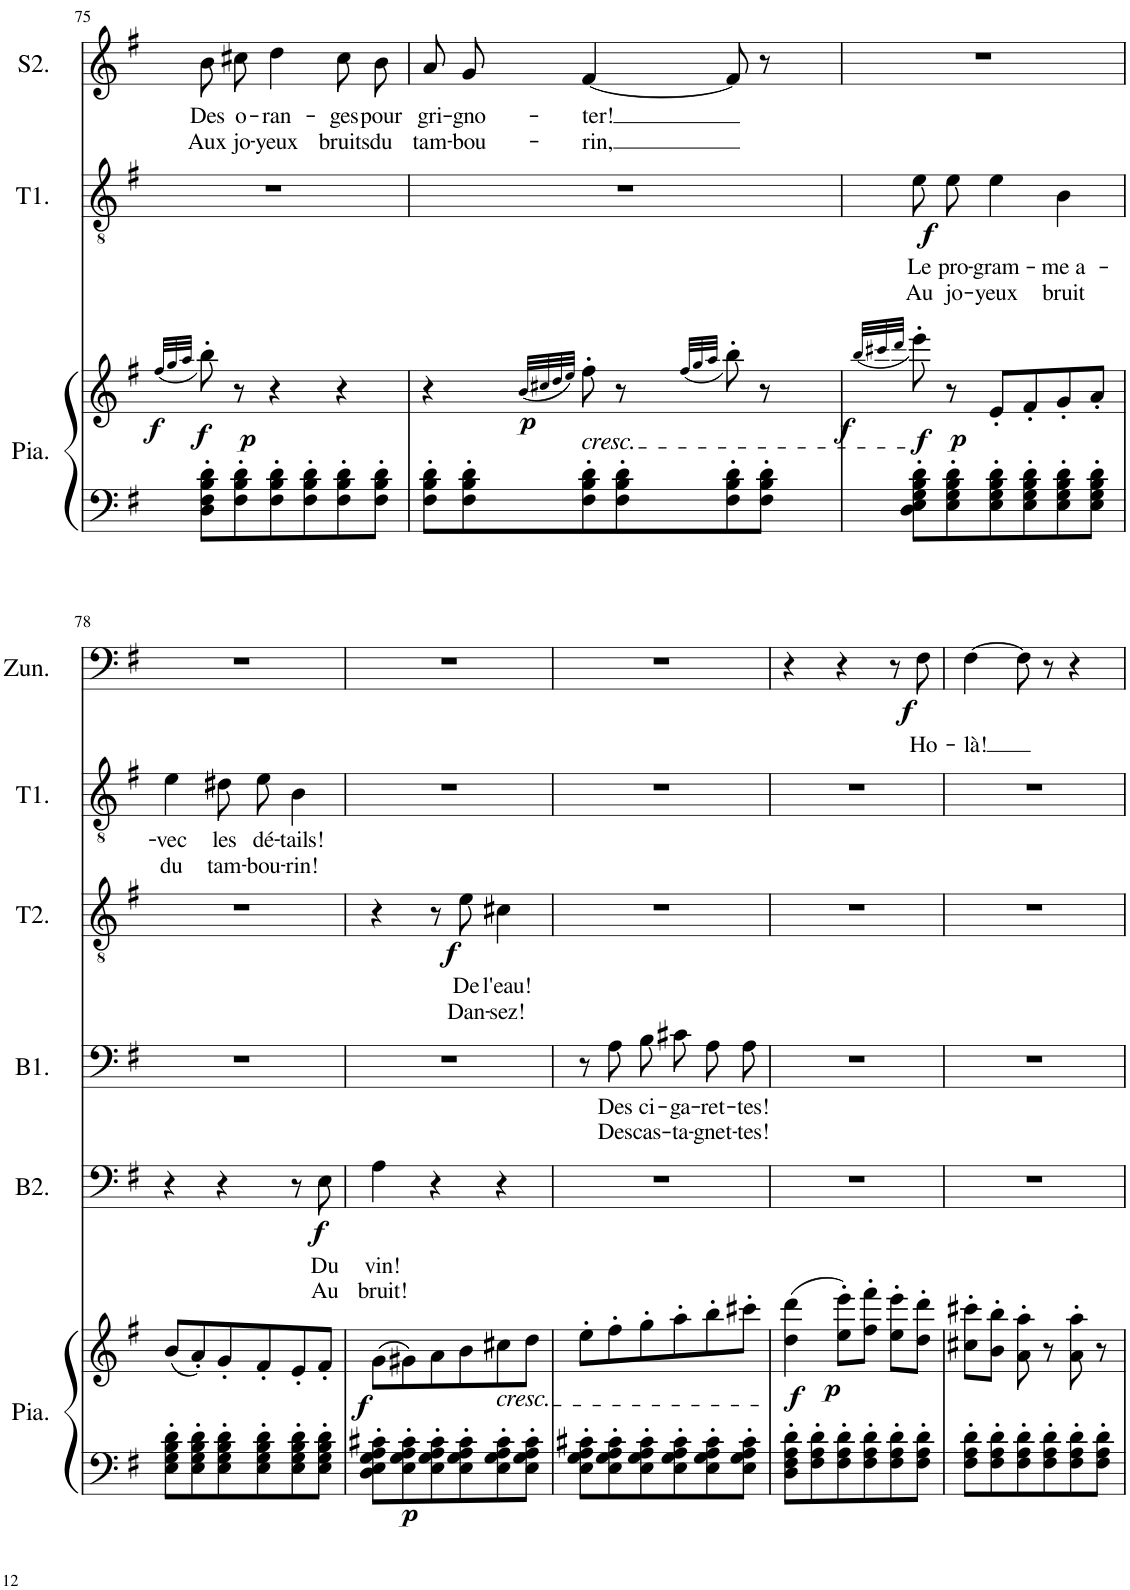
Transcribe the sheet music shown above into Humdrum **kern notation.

**kern	**kern	**dynam	**kern	**text	**text	**dynam	**kern	**text	**text	**kern	**text	**text	**dynam	**kern	**text	**text	**dynam	**kern	**text	**text	**kern	**text	**dynam
*part7	*part7	*part7	*part6	*part6	*part6	*part6	*part5	*part5	*part5	*part4	*part4	*part4	*part4	*part3	*part3	*part3	*part3	*part2	*part2	*part2	*part1	*part1	*part1
*staff8	*staff7	*staff7/8	*staff6	*staff6	*staff6	*staff6	*staff5	*staff5	*staff5	*staff4	*staff4	*staff4	*staff4	*staff3	*staff3	*staff3	*staff3	*staff2	*staff2	*staff2	*staff1	*staff1	*staff1
*I"Piano	*	*	*I"Basse 2	*	*	*	*I"Basse 1	*	*	*I"Ténor 2	*	*	*	*I"Ténor1	*	*	*	*I"Soprano 2	*	*	*I"Zuniga	*	*
*I'Pia.	*	*	*I'B2.	*	*	*	*I'B1.	*	*	*I'T2.	*	*	*	*I'T1.	*	*	*	*I'S2.	*	*	*I'Zun.	*	*
!!LO:PB:g=z
*clefF4	*clefG2	*	*clefF4	*	*	*	*clefF4	*	*	*clefGv2	*	*	*	*clefGv2	*	*	*	*clefG2	*	*	*clefF4	*	*
*k[f#]	*k[f#]	*	*k[f#]	*	*	*	*k[f#]	*	*	*k[f#]	*	*	*	*k[f#]	*	*	*	*k[f#]	*	*	*k[f#]	*	*
*M3/4	*M3/4	*	*M3/4	*	*	*	*M3/4	*	*	*M3/4	*	*	*	*M3/4	*	*	*	*M3/4	*	*	*M3/4	*	*
=75	=75	=75	=75	=75	=75	=75	=75	=75	=75	=75	=75	=75	=75	=75	=75	=75	=75	=75	=75	=75	=75	=75	=75
.	(32qff#/LLL	.	.	.	.	.	.	.	.	.	.	.	.	.	.	.	.	.	.	.	.	.	.
.	32qgg/	.	.	.	.	.	.	.	.	.	.	.	.	.	.	.	.	.	.	.	.	.	.
.	32qaa/JJJ	.	.	.	.	.	.	.	.	.	.	.	.	.	.	.	.	.	.	.	.	.	.
!	!	!LO:DY:b	!	!	!	!	!	!	!	!	!	!	!	!	!	!	!	!	!LO:LY:b	!LO:LY:b	!	!	!
!	!	!LO:DY:n=1:b	!	!	!	!	!	!	!	!	!	!	!	!	!	!	!	!	!	!	!	!	!
8D\' 8F#\' 8B\' 8d\'L	8bb'\)	f f	2.r	.	.	.	2.r	.	.	2.r	.	.	.	2.r	.	.	.	8b\L	Des	Aux	2.r	.	.
!	!	!LO:DY:n=2:b	!	!	!	!	!	!	!	!	!	!	!	!	!	!	!	!	!LO:LY:b	!LO:LY:b	!	!	!
8F#\' 8B\' 8d\'	8r	p	.	.	.	.	.	.	.	.	.	.	.	.	.	.	.	8cc#X\J	o-	jo-	.	.	.
!	!	!	!	!	!	!	!	!	!	!	!	!	!	!	!	!	!	!	!LO:LY:b	!LO:LY:b	!	!	!
8F#\' 8B\' 8d\'	4r	.	.	.	.	.	.	.	.	.	.	.	.	.	.	.	.	4dd\	-ran-	-yeux	.	.	.
8F#\' 8B\' 8d\'	.	.	.	.	.	.	.	.	.	.	.	.	.	.	.	.	.	.	.	.	.	.	.
!	!	!	!	!	!	!	!	!	!	!	!	!	!	!	!	!	!	!	!LO:LY:b	!LO:LY:b	!	!	!
8F#\' 8B\' 8d\'	4r	.	.	.	.	.	.	.	.	.	.	.	.	.	.	.	.	8cc#\L	-ges	bruits	.	.	.
!	!	!	!	!	!	!	!	!	!	!	!	!	!	!	!	!	!	!	!LO:LY:b	!LO:LY:b	!	!	!
8F#\' 8B\' 8d\'J	.	.	.	.	.	.	.	.	.	.	.	.	.	.	.	.	.	8b\J	pour	du	.	.	.
=76	=76	=76	=76	=76	=76	=76	=76	=76	=76	=76	=76	=76	=76	=76	=76	=76	=76	=76	=76	=76	=76	=76	=76
*	*^	*	*	*	*	*	*	*	*	*	*	*	*	*	*	*	*	*	*	*	*	*	*
!	!	!	!	!	!	!	!	!	!	!	!	!	!	!	!	!	!	!	!	!LO:LY:b	!LO:LY:b	!	!	!
8F#\' 8B\' 8d\'L	4r	8ryy	.	2.r	.	.	.	2.r	.	.	2.r	.	.	.	2.r	.	.	.	8a/L	gri-	tam-	2.r	.	.
!	!	!	!	!	!	!	!	!	!	!	!	!	!	!	!	!	!	!	!	!LO:LY:b	!LO:LY:b	!	!	!
8F#\' 8B\' 8d\'	.	32bLLL	.	.	.	.	.	.	.	.	.	.	.	.	.	.	.	.	8g/J	-gno-	-bou-	.	.	.
.	.	32cc#X	.	.	.	.	.	.	.	.	.	.	.	.	.	.	.	.	.	.	.	.	.	.
.	.	32dd	.	.	.	.	.	.	.	.	.	.	.	.	.	.	.	.	.	.	.	.	.	.
!	!	!	!LO:DY:b	!	!	!	!	!	!	!	!	!	!	!	!	!	!	!	!	!	!	!	!	!
.	.	32eeJJJ	p	.	.	.	.	.	.	.	.	.	.	.	.	.	.	.	.	.	.	.	.	.
.	(32qb/LLL	.	.	.	.	.	.	.	.	.	.	.	.	.	.	.	.	.	.	.	.	.	.	.
.	32qcc#X/	.	.	.	.	.	.	.	.	.	.	.	.	.	.	.	.	.	.	.	.	.	.	.
.	32qdd/	.	.	.	.	.	.	.	.	.	.	.	.	.	.	.	.	.	.	.	.	.	.	.
.	32qee/JJJ)	.	.	.	.	.	.	.	.	.	.	.	.	.	.	.	.	.	.	.	.	.	.	.
!	!LO:TX:b:i:t=cresc.	!	!	!	!	!	!	!	!	!	!	!	!	!	!	!	!	!	!	!	!	!	!	!
!	!	!	!	!	!	!	!	!	!	!	!	!	!	!	!	!	!	!	!	!LO:LY:b	!LO:LY:b	!	!	!
8F#\' 8B\' 8d\'	8ff#'\	8ff#'	.	.	.	.	.	.	.	.	.	.	.	.	.	.	.	.	[4f#/	-ter!	-rin,	.	.	.
8F#\' 8B\' 8d\'	8r	32ryy	.	.	.	.	.	.	.	.	.	.	.	.	.	.	.	.	.	.	.	.	.	.
.	.	32ff#LLL	.	.	.	.	.	.	.	.	.	.	.	.	.	.	.	.	.	.	.	.	.	.
.	.	32gg	.	.	.	.	.	.	.	.	.	.	.	.	.	.	.	.	.	.	.	.	.	.
.	.	32aaJJJ	.	.	.	.	.	.	.	.	.	.	.	.	.	.	.	.	.	.	.	.	.	.
.	(32qff#/LLL	.	.	.	.	.	.	.	.	.	.	.	.	.	.	.	.	.	.	.	.	.	.	.
.	32qgg/	.	.	.	.	.	.	.	.	.	.	.	.	.	.	.	.	.	.	.	.	.	.	.
.	32qaa/JJJ	.	.	.	.	.	.	.	.	.	.	.	.	.	.	.	.	.	.	.	.	.	.	.
8F#\' 8B\' 8d\'	8bb'\)	8bb	.	.	.	.	.	.	.	.	.	.	.	.	.	.	.	.	8f#/]	.	.	.	.	.
8F#\' 8B\' 8d\'J	8r	32ryy	.	.	.	.	.	.	.	.	.	.	.	.	.	.	.	.	8r	.	.	.	.	.
.	.	32bbLLL	.	.	.	.	.	.	.	.	.	.	.	.	.	.	.	.	.	.	.	.	.	.
.	.	32ccc#X	.	.	.	.	.	.	.	.	.	.	.	.	.	.	.	.	.	.	.	.	.	.
.	.	32dddJJJ	.	.	.	.	.	.	.	.	.	.	.	.	.	.	.	.	.	.	.	.	.	.
*	*v	*v	*	*	*	*	*	*	*	*	*	*	*	*	*	*	*	*	*	*	*	*	*	*
=77	=77	=77	=77	=77	=77	=77	=77	=77	=77	=77	=77	=77	=77	=77	=77	=77	=77	=77	=77	=77	=77	=77	=77
.	(32qbb/LLL	.	.	.	.	.	.	.	.	.	.	.	.	.	.	.	.	.	.	.	.	.	.
.	32qccc#X/	.	.	.	.	.	.	.	.	.	.	.	.	.	.	.	.	.	.	.	.	.	.
.	32qddd/JJJ	.	.	.	.	.	.	.	.	.	.	.	.	.	.	.	.	.	.	.	.	.	.
!	!	!LO:DY:b	!	!	!	!	!	!	!	!	!	!	!	!	!LO:LY:b	!LO:LY:b	!	!	!	!	!	!	!
!	!	!LO:DY:n=1:b	!	!	!	!	!	!	!	!	!	!	!	!	!	!	!LO:DY:b	!	!	!	!	!	!
8D\' 8E\' 8G\' 8B\' 8d\'L	8eee'\)	f f	2.r	.	.	.	2.r	.	.	2.r	.	.	.	8e\L	Le	Au	f	2.r	.	.	2.r	.	.
!	!	!LO:DY:n=2:b	!	!	!	!	!	!	!	!	!	!	!	!	!LO:LY:b	!LO:LY:b	!	!	!	!	!	!	!
8E\' 8G\' 8B\' 8d\'	8r	p	.	.	.	.	.	.	.	.	.	.	.	8e\J	pro-	jo-	.	.	.	.	.	.	.
!	!	!	!	!	!	!	!	!	!	!	!	!	!	!	!LO:LY:b	!LO:LY:b	!	!	!	!	!	!	!
8E\' 8G\' 8B\' 8d\'	8e'/L	.	.	.	.	.	.	.	.	.	.	.	.	4e\	-gram-	-yeux	.	.	.	.	.	.	.
8E\' 8G\' 8B\' 8d\'	8f#'/	.	.	.	.	.	.	.	.	.	.	.	.	.	.	.	.	.	.	.	.	.	.
!	!	!	!	!	!	!	!	!	!	!	!	!	!	!	!LO:LY:b	!LO:LY:b	!	!	!	!	!	!	!
8E\' 8G\' 8B\' 8d\'	8g'/	.	.	.	.	.	.	.	.	.	.	.	.	4B\	-me a-	bruit	.	.	.	.	.	.	.
8E\' 8G\' 8B\' 8d\'J	8a'/J	.	.	.	.	.	.	.	.	.	.	.	.	.	.	.	.	.	.	.	.	.	.
!!LO:LB:g=z
=78	=78	=78	=78	=78	=78	=78	=78	=78	=78	=78	=78	=78	=78	=78	=78	=78	=78	=78	=78	=78	=78	=78	=78
!	!	!	!	!	!	!	!	!	!	!	!	!	!	!	!LO:LY:b	!LO:LY:b	!	!	!	!	!	!	!
8E\' 8G\' 8B\' 8d\'L	(8b/L	.	4r	.	.	.	2.r	.	.	2.r	.	.	.	4e\	-vec	du	.	2.r	.	.	2.r	.	.
8E\' 8G\' 8B\' 8d\'	8a'/)	.	.	.	.	.	.	.	.	.	.	.	.	.	.	.	.	.	.	.	.	.	.
!	!	!	!	!	!	!	!	!	!	!	!	!	!	!	!LO:LY:b	!LO:LY:b	!	!	!	!	!	!	!
8E\' 8G\' 8B\' 8d\'	8g'/	.	4r	.	.	.	.	.	.	.	.	.	.	8d#X\L	les	tam-	.	.	.	.	.	.	.
!	!	!	!	!	!	!	!	!	!	!	!	!	!	!	!LO:LY:b	!LO:LY:b	!	!	!	!	!	!	!
8E\' 8G\' 8B\' 8d\'	8f#'/	.	.	.	.	.	.	.	.	.	.	.	.	8e\J	dé-	-bou-	.	.	.	.	.	.	.
!	!	!	!	!	!	!	!	!	!	!	!	!	!	!	!LO:LY:b	!LO:LY:b	!	!	!	!	!	!	!
8E\' 8G\' 8B\' 8d\'	8e'/	.	8r	.	.	.	.	.	.	.	.	.	.	4B\	-tails!	-rin!	.	.	.	.	.	.	.
!	!	!	!	!LO:LY:b	!LO:LY:b	!LO:DY:b	!	!	!	!	!	!	!	!	!	!	!	!	!	!	!	!	!
8E\' 8G\' 8B\' 8d\'J	8f#'/J	.	8E\	Du	Au	f	.	.	.	.	.	.	.	.	.	.	.	.	.	.	.	.	.
=79	=79	=79	=79	=79	=79	=79	=79	=79	=79	=79	=79	=79	=79	=79	=79	=79	=79	=79	=79	=79	=79	=79	=79
!	!	!LO:DY:b	!	!LO:LY:b	!LO:LY:b	!	!	!	!	!	!	!	!	!	!	!	!	!	!	!	!	!	!
8D\' 8E\' 8G\' 8A\' 8c#X\'L	(8g\L	f	4A\	vin!	bruit!	.	2.r	.	.	4r	.	.	.	2.r	.	.	.	2.r	.	.	2.r	.	.
!	!	!LO:DY:b=2	!	!	!	!	!	!	!	!	!	!	!	!	!	!	!	!	!	!	!	!	!
8E\' 8G\' 8A\' 8c#\'	8g#X\)	p	.	.	.	.	.	.	.	.	.	.	.	.	.	.	.	.	.	.	.	.	.
!	!	!	!	!	!	!	!	!	!	!	!	!	!LO:DY:b	!	!	!	!	!	!	!	!	!	!
8E\' 8G\' 8A\' 8c#\'	8a\	.	4r	.	.	.	.	.	.	8r	.	.	f	.	.	.	.	.	.	.	.	.	.
!	!	!	!	!	!	!	!	!	!	!	!LO:LY:b	!LO:LY:b	!	!	!	!	!	!	!	!	!	!	!
8E\' 8G\' 8A\' 8c#\'	8b\	.	.	.	.	.	.	.	.	8e\	De	Dan-	.	.	.	.	.	.	.	.	.	.	.
!	!LO:TX:b:i:t=cresc.	!	!	!	!	!	!	!	!	!	!	!	!	!	!	!	!	!	!	!	!	!	!
!	!	!	!	!	!	!	!	!	!	!	!LO:LY:b	!LO:LY:b	!	!	!	!	!	!	!	!	!	!	!
8E\' 8G\' 8A\' 8c#\'	8cc#X\	.	4r	.	.	.	.	.	.	4c#X\	l'eau!	-sez!	.	.	.	.	.	.	.	.	.	.	.
8E\' 8G\' 8A\' 8c#\'J	8dd\J	.	.	.	.	.	.	.	.	.	.	.	.	.	.	.	.	.	.	.	.	.	.
=80	=80	=80	=80	=80	=80	=80	=80	=80	=80	=80	=80	=80	=80	=80	=80	=80	=80	=80	=80	=80	=80	=80	=80
8E\' 8G\' 8A\' 8c#X\'L	8ee'\L	.	2.r	.	.	.	8r	.	.	2.r	.	.	.	2.r	.	.	.	2.r	.	.	2.r	.	.
!	!	!	!	!	!	!	!	!LO:LY:b	!LO:LY:b	!	!	!	!	!	!	!	!	!	!	!	!	!	!
8E\' 8G\' 8A\' 8c#\'	8ff#'\	.	.	.	.	.	8A\	Des	Des	.	.	.	.	.	.	.	.	.	.	.	.	.	.
!	!	!	!	!	!	!	!	!LO:LY:b	!LO:LY:b	!	!	!	!	!	!	!	!	!	!	!	!	!	!
8E\' 8G\' 8A\' 8c#\'	8gg'\	.	.	.	.	.	8B\L	ci-	cas-	.	.	.	.	.	.	.	.	.	.	.	.	.	.
!	!	!	!	!	!	!	!	!LO:LY:b	!LO:LY:b	!	!	!	!	!	!	!	!	!	!	!	!	!	!
8E\' 8G\' 8A\' 8c#\'	8aa'\	.	.	.	.	.	8c#X\J	-ga-	-ta-	.	.	.	.	.	.	.	.	.	.	.	.	.	.
!	!	!	!	!	!	!	!	!LO:LY:b	!LO:LY:b	!	!	!	!	!	!	!	!	!	!	!	!	!	!
8E\' 8G\' 8A\' 8c#\'	8bb'\	.	.	.	.	.	8A\L	-ret-	-gnet-	.	.	.	.	.	.	.	.	.	.	.	.	.	.
!	!	!	!	!	!	!	!	!LO:LY:b	!LO:LY:b	!	!	!	!	!	!	!	!	!	!	!	!	!	!
8E\' 8G\' 8A\' 8c#\'J	8ccc#X'\J	.	.	.	.	.	8A\J	-tes!	-tes!	.	.	.	.	.	.	.	.	.	.	.	.	.	.
=81	=81	=81	=81	=81	=81	=81	=81	=81	=81	=81	=81	=81	=81	=81	=81	=81	=81	=81	=81	=81	=81	=81	=81
!	!	!LO:DY:b	!	!	!	!	!	!	!	!	!	!	!	!	!	!	!	!	!	!	!	!	!
*	*^	*	*	*	*	*	*	*	*	*	*	*	*	*	*	*	*	*	*	*	*	*	*
8D\' 8F#\' 8A\' 8d\'L	(4dd\ 4ddd\	8ryy	f	2.r	.	.	.	2.r	.	.	2.r	.	.	.	2.r	.	.	.	2.r	.	.	4r	.	.
!	!	!	!LO:DY:b	!	!	!	!	!	!	!	!	!	!	!	!	!	!	!	!	!	!	!	!	!
8F#\' 8A\' 8d\'	.	2ryy	p	.	.	.	.	.	.	.	.	.	.	.	.	.	.	.	.	.	.	.	.	.
8F#\' 8A\' 8d\'	8ee\' 8eee\'L)	.	.	.	.	.	.	.	.	.	.	.	.	.	.	.	.	.	.	.	.	4r	.	.
8F#\' 8A\' 8d\'	8ff#\' 8fff#\'J	.	.	.	.	.	.	.	.	.	.	.	.	.	.	.	.	.	.	.	.	.	.	.
8F#\' 8A\' 8d\'	8ee\' 8eee\'L	.	.	.	.	.	.	.	.	.	.	.	.	.	.	.	.	.	.	.	.	8r	.	.
!	!	!	!	!	!	!	!	!	!	!	!	!	!	!	!	!	!	!	!	!	!	!	!LO:LY:b	!LO:DY:b
8F#\' 8A\' 8d\'J	8dd\' 8ddd\'J	8ryy	.	.	.	.	.	.	.	.	.	.	.	.	.	.	.	.	.	.	.	8F#\	Ho-	f
=82	=82	=82	=82	=82	=82	=82	=82	=82	=82	=82	=82	=82	=82	=82	=82	=82	=82	=82	=82	=82	=82	=82	=82	=82
!	!	!	!	!	!	!	!	!	!	!	!	!	!	!	!	!	!	!	!	!	!	!	!LO:LY:b	!
*	*v	*v	*	*	*	*	*	*	*	*	*	*	*	*	*	*	*	*	*	*	*	*	*	*
8F#\' 8A\' 8d\'L	8cc#X\' 8ccc#X\'L	.	2.r	.	.	.	2.r	.	.	2.r	.	.	.	2.r	.	.	.	2.r	.	.	[4F#\	-là!	.
8F#\' 8A\' 8d\'	8b\' 8bb\'J	.	.	.	.	.	.	.	.	.	.	.	.	.	.	.	.	.	.	.	.	.	.
8F#\' 8A\' 8d\'	8a\' 8aa\'	.	.	.	.	.	.	.	.	.	.	.	.	.	.	.	.	.	.	.	8F#\]	.	.
8F#\' 8A\' 8d\'	8r	.	.	.	.	.	.	.	.	.	.	.	.	.	.	.	.	.	.	.	8r	.	.
8F#\' 8A\' 8d\'	8a\' 8aa\'	.	.	.	.	.	.	.	.	.	.	.	.	.	.	.	.	.	.	.	4r	.	.
8F#\' 8A\' 8d\'J	8r	.	.	.	.	.	.	.	.	.	.	.	.	.	.	.	.	.	.	.	.	.	.
=	=	=	=	=	=	=	=	=	=	=	=	=	=	=	=	=	=	=	=	=	=	=	=
*-	*-	*-	*-	*-	*-	*-	*-	*-	*-	*-	*-	*-	*-	*-	*-	*-	*-	*-	*-	*-	*-	*-	*-
